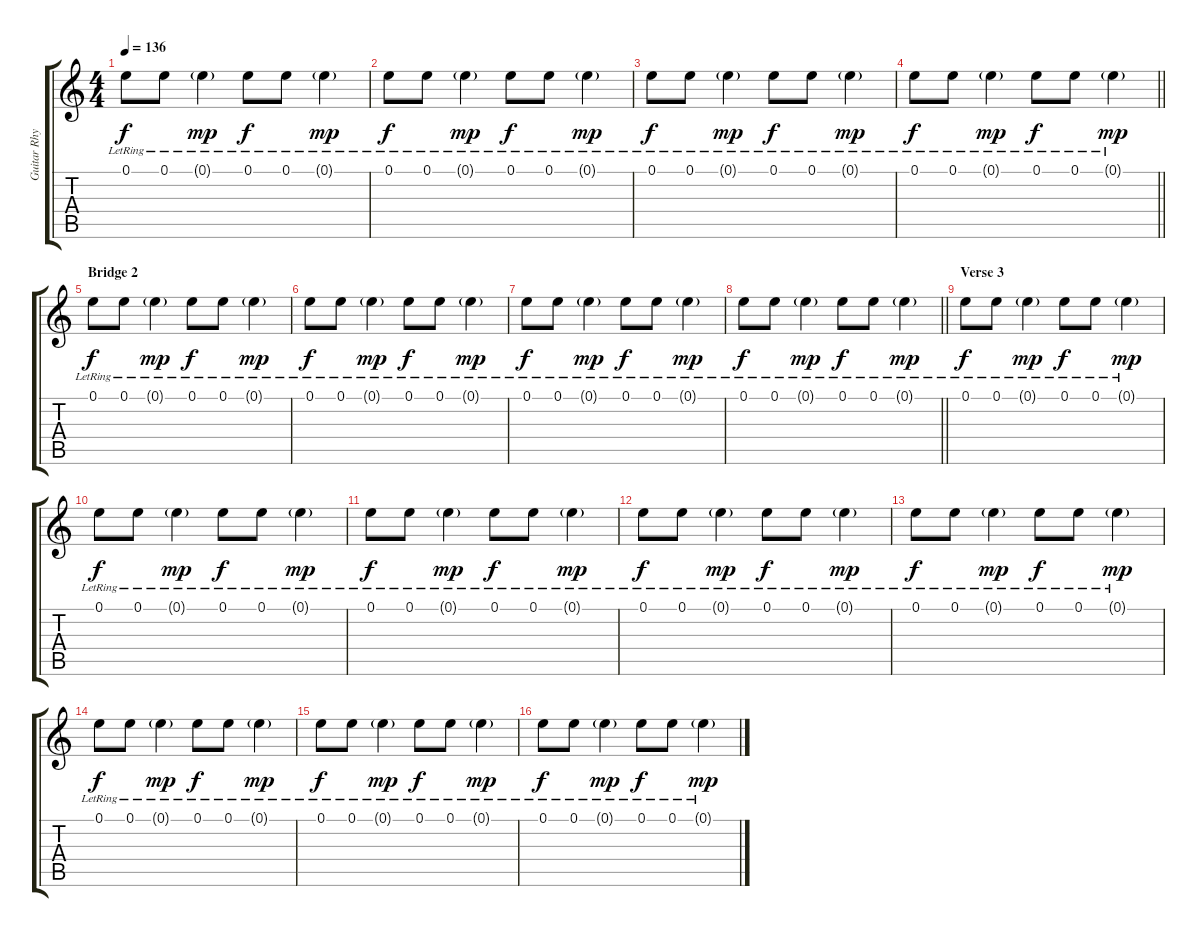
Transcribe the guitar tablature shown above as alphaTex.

\track ("Guitar Rhythm" "Guitar Rhy") {instrument electricguitarclean}
\staff {score tabs}
\tuning (E4 B3 G3 D3 A2 E2) {hide}
\ts (4 4)
\tempo 136
\clef g2
\ks c
0.1{lr}.8{dy f} 0.1{lr}.8 0.1{g lr}.4{dy mp} 0.1{lr}.8{dy f} 0.1{lr}.8 0.1{g lr}.4{dy mp} |
0.1{lr}.8{dy f} 0.1{lr}.8 0.1{g lr}.4{dy mp} 0.1{lr}.8{dy f} 0.1{lr}.8 0.1{g lr}.4{dy mp} |
0.1{lr}.8{dy f volume 10} 0.1{lr}.8 0.1{g lr}.4{dy mp} 0.1{lr}.8{dy f} 0.1{lr}.8 0.1{g lr}.4{dy mp} |
\barLineRight lightlight
0.1{lr}.8{dy f} 0.1{lr}.8 0.1{g lr}.4{dy mp} 0.1{lr}.8{dy f} 0.1{lr}.8 0.1{g lr}.4{dy mp} |
\section ("" "Bridge 2")
0.1{lr}.8{dy f} 0.1{lr}.8 0.1{g lr}.4{dy mp} 0.1{lr}.8{dy f} 0.1{lr}.8 0.1{g lr}.4{dy mp} |
0.1{lr}.8{dy f} 0.1{lr}.8 0.1{g lr}.4{dy mp} 0.1{lr}.8{dy f} 0.1{lr}.8 0.1{g lr}.4{dy mp} |
0.1{lr}.8{dy f} 0.1{lr}.8 0.1{g lr}.4{dy mp} 0.1{lr}.8{dy f} 0.1{lr}.8 0.1{g lr}.4{dy mp} |
\barLineRight lightlight
0.1{lr}.8{dy f} 0.1{lr}.8 0.1{g lr}.4{dy mp} 0.1{lr}.8{dy f} 0.1{lr}.8 0.1{g lr}.4{dy mp} |
\section ("" "Verse 3")
0.1{lr}.8{dy f} 0.1{lr}.8 0.1{g lr}.4{dy mp} 0.1{lr}.8{dy f} 0.1{lr}.8 0.1{g lr}.4{dy mp} |
0.1{lr}.8{dy f} 0.1{lr}.8 0.1{g lr}.4{dy mp} 0.1{lr}.8{dy f} 0.1{lr}.8 0.1{g lr}.4{dy mp} |
0.1{lr}.8{dy f} 0.1{lr}.8 0.1{g lr}.4{dy mp} 0.1{lr}.8{dy f} 0.1{lr}.8 0.1{g lr}.4{dy mp} |
0.1{lr}.8{dy f} 0.1{lr}.8 0.1{g lr}.4{dy mp} 0.1{lr}.8{dy f} 0.1{lr}.8 0.1{g lr}.4{dy mp} |
0.1{lr}.8{dy f} 0.1{lr}.8 0.1{g lr}.4{dy mp} 0.1{lr}.8{dy f} 0.1{lr}.8 0.1{g lr}.4{dy mp} |
0.1{lr}.8{dy f} 0.1{lr}.8 0.1{g lr}.4{dy mp} 0.1{lr}.8{dy f} 0.1{lr}.8 0.1{g lr}.4{dy mp} |
0.1{lr}.8{dy f} 0.1{lr}.8 0.1{g lr}.4{dy mp} 0.1{lr}.8{dy f} 0.1{lr}.8 0.1{g lr}.4{dy mp} |
0.1{lr}.8{dy f} 0.1{lr}.8 0.1{g lr}.4{dy mp} 0.1{lr}.8{dy f} 0.1{lr}.8 0.1{g lr}.4{dy mp}
